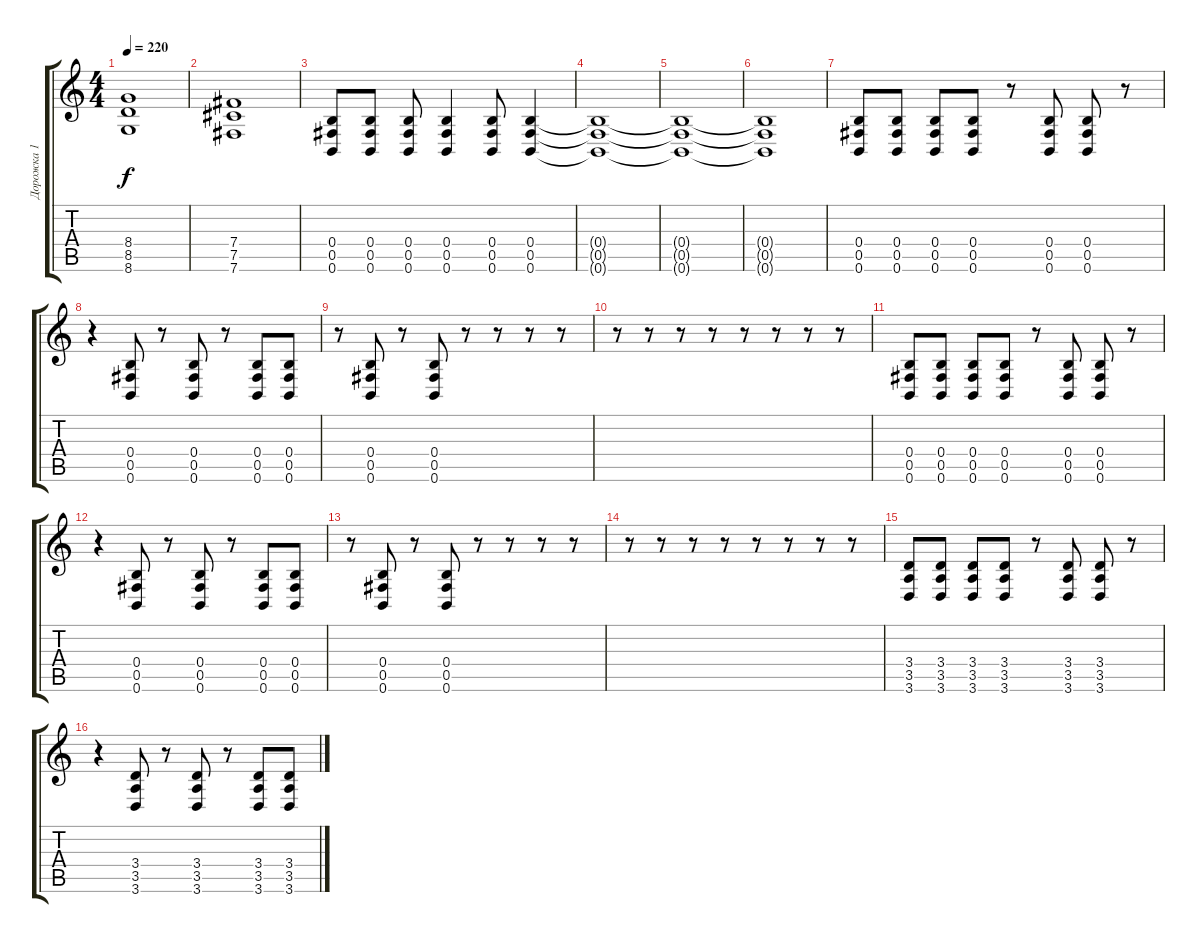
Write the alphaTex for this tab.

\track ("Дорожка 1" "Дорожка 1") {instrument distortionguitar}
\staff {score tabs}
\tuning (Db4 Ab3 E3 B2 Gb2 B1) {hide}
\ts (4 4)
\tempo 220
\clef g2
\ks c
(8.4 8.5 8.6).1{dy f} |
(7.4 7.5 7.6).1 |
(0.4 0.5 0.6).8 (0.4 0.5 0.6).8 (0.4 0.5 0.6).8 (0.4 0.5 0.6).4 (0.4 0.5 0.6).8 (0.4 0.5 0.6).4 |
(0.4{t} 0.5{t} 0.6{t}).1 |
(0.4{t} 0.5{t} 0.6{t}).1 |
(0.4{t} 0.5{t} 0.6{t}).1 |
(0.4 0.5 0.6).8 (0.4 0.5 0.6).8 (0.4 0.5 0.6).8 (0.4 0.5 0.6).8 r.8 (0.4 0.5 0.6).8 (0.4 0.5 0.6).8 r.8 |
r.4 (0.4 0.5 0.6).8 r.8 (0.4 0.5 0.6).8 r.8 (0.4 0.5 0.6).8 (0.4 0.5 0.6).8 |
r.8 (0.4 0.5 0.6).8 r.8 (0.4 0.5 0.6).8 r.8 r.8 r.8 r.8 |
r.8 r.8 r.8 r.8 r.8 r.8 r.8 r.8 |
(0.4 0.5 0.6).8 (0.4 0.5 0.6).8 (0.4 0.5 0.6).8 (0.4 0.5 0.6).8 r.8 (0.4 0.5 0.6).8 (0.4 0.5 0.6).8 r.8 |
r.4 (0.4 0.5 0.6).8 r.8 (0.4 0.5 0.6).8 r.8 (0.4 0.5 0.6).8 (0.4 0.5 0.6).8 |
r.8 (0.4 0.5 0.6).8 r.8 (0.4 0.5 0.6).8 r.8 r.8 r.8 r.8 |
r.8 r.8 r.8 r.8 r.8 r.8 r.8 r.8 |
(3.4 3.5 3.6).8 (3.4 3.5 3.6).8 (3.4 3.5 3.6).8 (3.4 3.5 3.6).8 r.8 (3.4 3.5 3.6).8 (3.4 3.5 3.6).8 r.8 |
r.4 (3.4 3.5 3.6).8 r.8 (3.4 3.5 3.6).8 r.8 (3.4 3.5 3.6).8 (3.4 3.5 3.6).8
